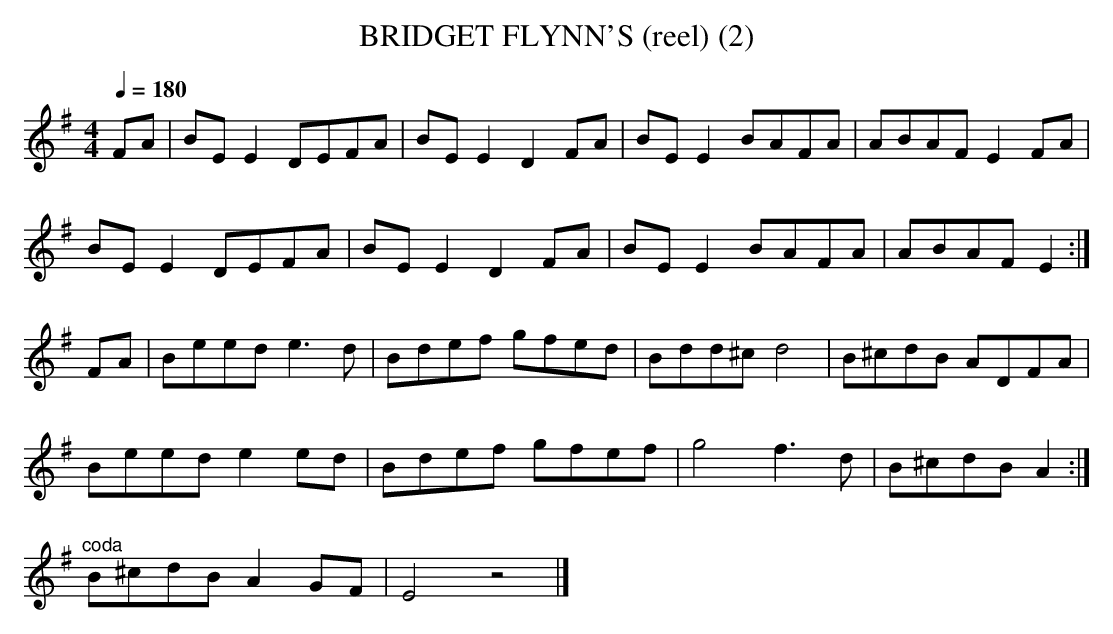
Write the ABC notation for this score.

X:1
T:BRIDGET FLYNN'S (reel) (2)
Q:1/4=180
M:4/4
L:1/8
K:Em
FA|BE E2 DEFA|BE E2 D2 FA|BE E2 BAFA|ABAF E2 FA|
BE E2 DEFA|BE E2 D2 FA|BE E2 BAFA|ABAF E2 :|
FA|Beed e3d|Bdef gfed|Bdd^c d4|B^cdB ADFA|
Beed e2 ed|Bdef gfef|g4 f3 d|B^cdB A2 :|
"^coda"B^cdB A2GF|E4z4|]
